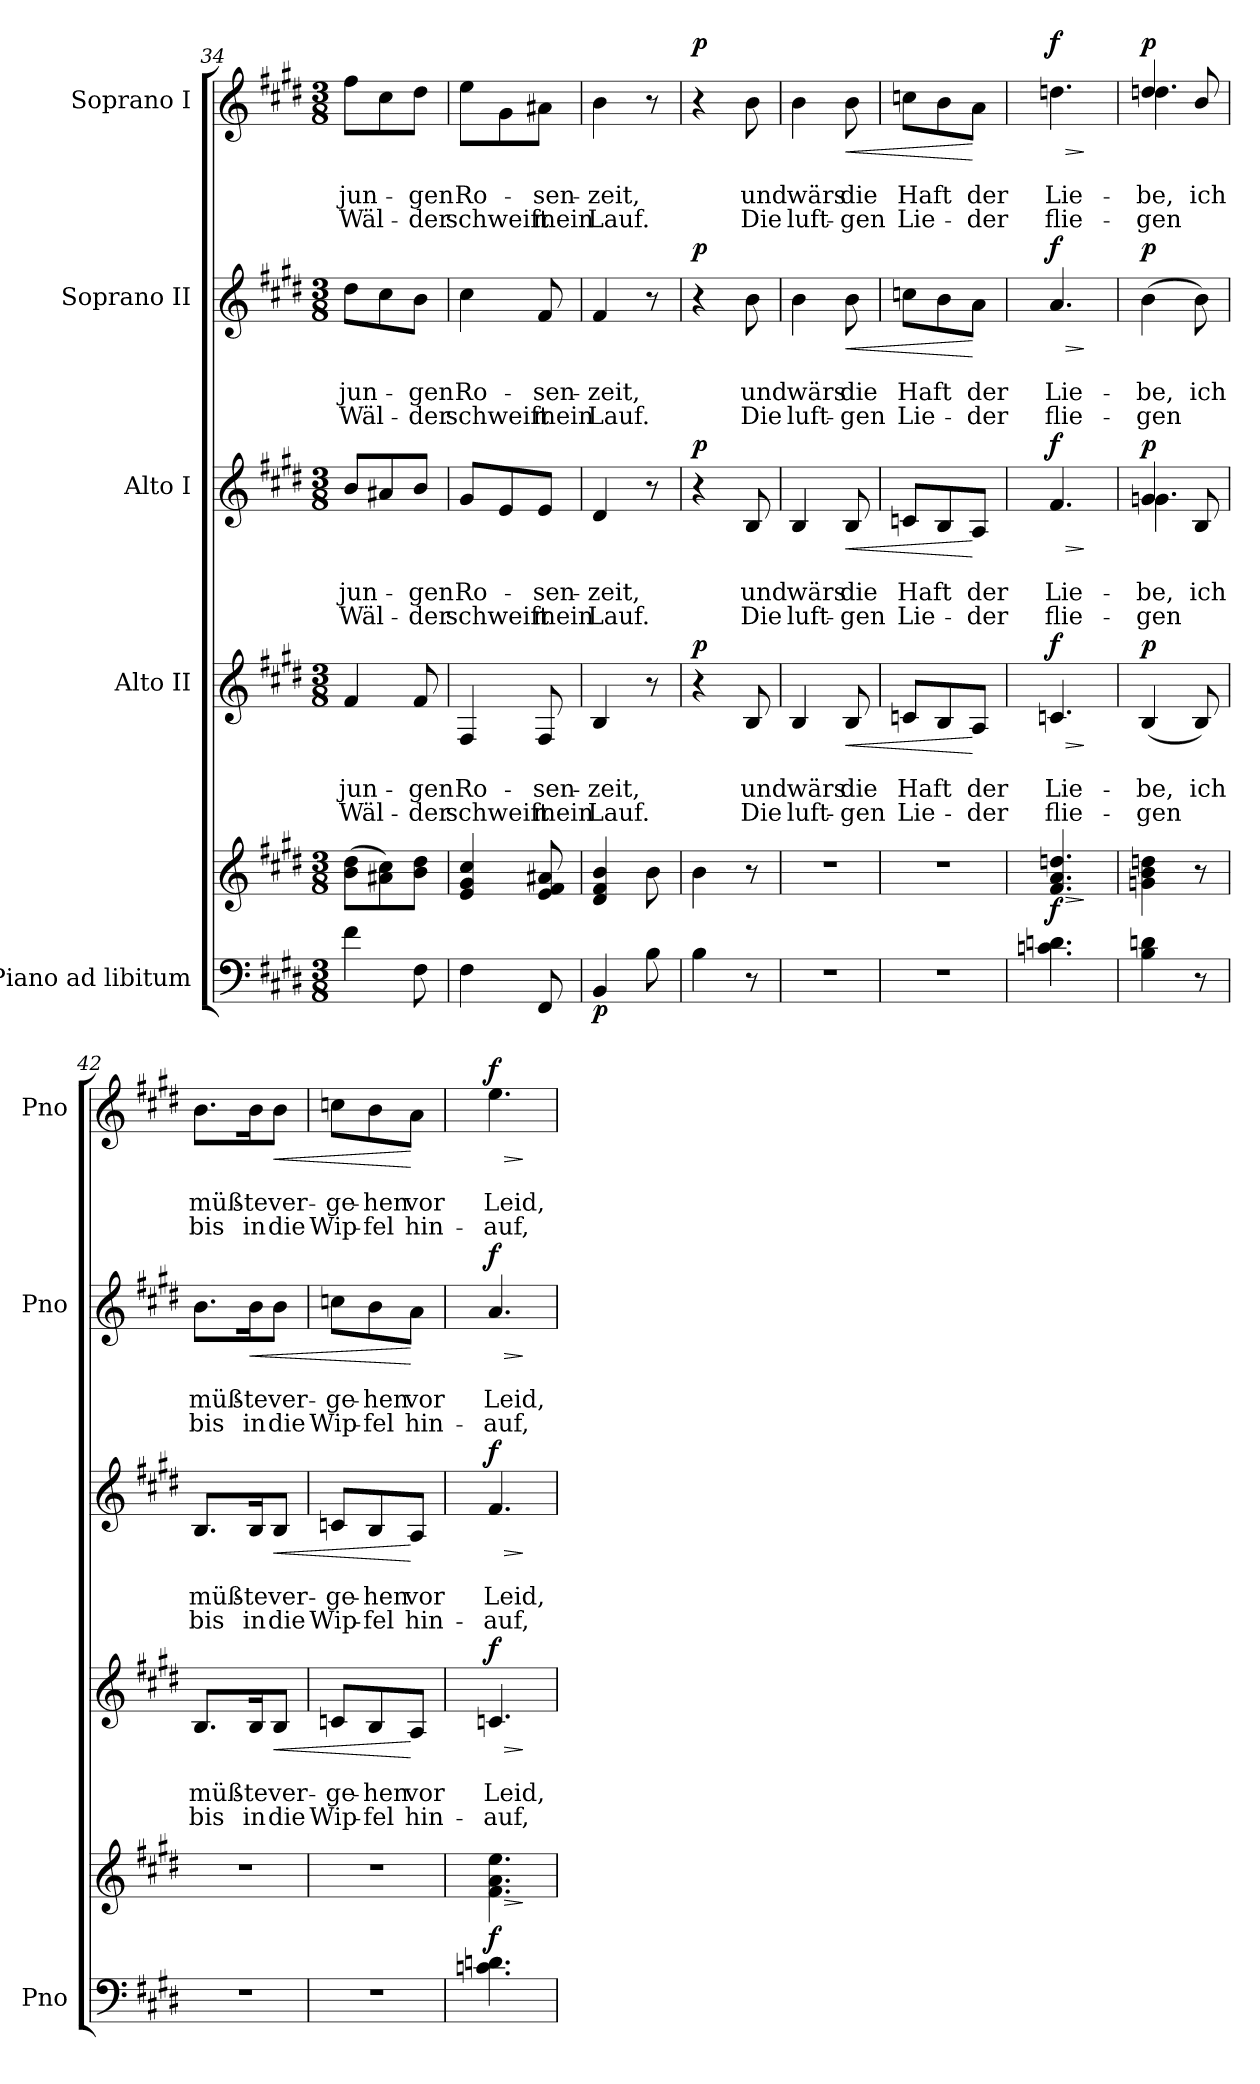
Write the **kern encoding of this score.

**kern	**kern	**dynam	**kern	**text	**text	**text	**dynam	**kern	**text	**text	**text	**dynam	**kern	**text	**text	**text	**dynam	**kern	**text	**text	**text	**dynam
*part5	*part5	*part5	*part4	*part4	*part4	*part4	*part4	*part3	*part3	*part3	*part3	*part3	*part2	*part2	*part2	*part2	*part2	*part1	*part1	*part1	*part1	*part1
*staff6	*staff5	*staff5/6	*staff4	*staff4	*staff4	*staff4	*staff4	*staff3	*staff3	*staff3	*staff3	*staff3	*staff2	*staff2	*staff2	*staff2	*staff2	*staff1	*staff1	*staff1	*staff1	*staff1
*I"Piano ad libitum	*	*	*I"Alto II	*	*	*	*	*I"Alto I	*	*	*	*	*I"Soprano II	*	*	*	*	*I"Soprano I	*	*	*	*
*I'Pno	*	*	*	*	*	*	*	*	*	*	*	*	*I'Pno	*	*	*	*	*I'Pno	*	*	*	*
*clefF4	*clefG2	*	*clefG2	*	*	*	*	*clefG2	*	*	*	*	*clefG2	*	*	*	*	*clefG2	*	*	*	*
*k[f#c#g#d#]	*k[f#c#g#d#]	*	*k[f#c#g#d#]	*	*	*	*	*k[f#c#g#d#]	*	*	*	*	*k[f#c#g#d#]	*	*	*	*	*k[f#c#g#d#]	*	*	*	*
*E:	*E:	*	*E:	*	*	*	*	*E:	*	*	*	*	*E:	*	*	*	*	*E:	*	*	*	*
*M3/8	*M3/8	*	*M3/8	*	*	*	*	*M3/8	*	*	*	*	*M3/8	*	*	*	*	*M3/8	*	*	*	*
=34	=34	=34	=34	=34	=34	=34	=34	=34	=34	=34	=34	=34	=34	=34	=34	=34	=34	=34	=34	=34	=34	=34
!	!	!	!	!	!LO:LY:b	!LO:LY:b	!	!	!	!LO:LY:b	!LO:LY:b	!	!	!	!LO:LY:b	!LO:LY:b	!	!	!	!LO:LY:b	!LO:LY:b	!
4f#\	(>8b\ 8dd#\L	.	4f#/	.	jun-	Wäl-	.	8b/L	.	jun-	Wäl-	.	8dd#\L	.	jun-	Wäl-	.	8ff#\L	.	jun-	Wäl-	.
.	8a#X\ 8cc#\)	.	.	.	.	.	.	8a#X/	.	.	.	.	8cc#\	.	.	.	.	8cc#\	.	.	.	.
!	!	!	!	!	!LO:LY:b	!LO:LY:b	!	!	!	!LO:LY:b	!LO:LY:b	!	!	!	!LO:LY:b	!LO:LY:b	!	!	!	!LO:LY:b	!LO:LY:b	!
8F#\	8b\ 8dd#\J	.	8f#/	.	-gen	-der	.	8b/J	.	-gen	-der	.	8b\J	.	-gen	-der	.	8dd#\J	.	-gen	-der	.
!!LO:PB:g=z
=35	=35	=35	=35	=35	=35	=35	=35	=35	=35	=35	=35	=35	=35	=35	=35	=35	=35	=35	=35	=35	=35	=35
!	!	!	!	!	!LO:LY:b	!LO:LY:b	!	!	!	!LO:LY:b	!LO:LY:b	!	!	!	!LO:LY:b	!LO:LY:b	!	!	!	!LO:LY:b	!LO:LY:b	!
4F#\	4e/ 4g#/ 4cc#/	.	4F#/	.	Ro-	schweift	.	8g#/L	.	Ro-	schweift	.	4cc#\	.	Ro-	schweift	.	8ee\L	.	Ro-	schweift	.
.	.	.	.	.	.	.	.	8e/	.	.	.	.	.	.	.	.	.	8g#\	.	.	.	.
!	!	!	!	!	!LO:LY:b	!LO:LY:b	!	!	!	!LO:LY:b	!LO:LY:b	!	!	!	!LO:LY:b	!LO:LY:b	!	!	!	!LO:LY:b	!LO:LY:b	!
8FF#/	8e/ 8f#/ 8a#X/	.	8F#/	.	-sen-	mein	.	8e/J	.	-sen-	mein	.	8f#/	.	-sen-	mein	.	8a#X\J	.	-sen-	mein	.
=36	=36	=36	=36	=36	=36	=36	=36	=36	=36	=36	=36	=36	=36	=36	=36	=36	=36	=36	=36	=36	=36	=36
!	!	!LO:DY:b=2	!	!	!LO:LY:b	!LO:LY:b	!	!	!	!LO:LY:b	!LO:LY:b	!	!	!	!LO:LY:b	!LO:LY:b	!	!	!	!LO:LY:b	!LO:LY:b	!
4BB/	4d#/ 4f#/ 4b/	p	4B/	.	-zeit,	Lauf.	.	4d#/	.	-zeit,	Lauf.	.	4f#/	.	-zeit,	Lauf.	.	4b\	.	-zeit,	Lauf.	.
8B\	8b\	.	8r	.	.	.	.	8r	.	.	.	.	8r	.	.	.	.	8r	.	.	.	.
=37	=37	=37	=37	=37	=37	=37	=37	=37	=37	=37	=37	=37	=37	=37	=37	=37	=37	=37	=37	=37	=37	=37
!	!	!	!	!	!	!	!LO:DY:b	!	!	!	!	!LO:DY:b	!	!	!	!	!LO:DY:b	!	!	!	!	!LO:DY:b
4B\	4b\	.	4r	.	.	.	p	4r	.	.	.	p	4r	.	.	.	p	4r	.	.	.	p
!	!	!	!	!	!LO:LY:b	!LO:LY:b	!	!	!	!LO:LY:b	!LO:LY:b	!	!	!	!LO:LY:b	!LO:LY:b	!	!	!	!LO:LY:b	!LO:LY:b	!
8r	8r	.	8B/	.	und	Die	.	8B/	.	und	Die	.	8b\	.	und	Die	.	8b\	.	und	Die	.
=38	=38	=38	=38	=38	=38	=38	=38	=38	=38	=38	=38	=38	=38	=38	=38	=38	=38	=38	=38	=38	=38	=38
!	!	!	!	!	!LO:LY:b	!LO:LY:b	!	!	!	!LO:LY:b	!LO:LY:b	!	!	!	!LO:LY:b	!LO:LY:b	!	!	!	!LO:LY:b	!LO:LY:b	!
4.r	4.r	.	4B/	.	wärs	luft-	.	4B/	.	wärs	luft-	.	4b\	.	wärs	luft-	.	4b\	.	wärs	luft-	.
!	!	!	!	!	!LO:LY:b	!LO:LY:b	!LO:HP:b	!	!	!LO:LY:b	!LO:LY:b	!LO:HP:b	!	!	!LO:LY:b	!LO:LY:b	!LO:HP:b	!	!	!LO:LY:b	!LO:LY:b	!LO:HP:b
.	.	.	8B/	.	die	-gen	<	8B/	.	die	-gen	<	8b\	.	die	-gen	<	8b\	.	die	-gen	<
=39	=39	=39	=39	=39	=39	=39	=39	=39	=39	=39	=39	=39	=39	=39	=39	=39	=39	=39	=39	=39	=39	=39
!	!	!	!	!	!LO:LY:b	!LO:LY:b	!	!	!	!LO:LY:b	!LO:LY:b	!	!	!	!LO:LY:b	!LO:LY:b	!	!	!	!LO:LY:b	!LO:LY:b	!
4.r	4.r	.	8cn/L	.	Haft	Lie-	.	8cn/L	.	Haft	Lie-	.	8ccn\L	.	Haft	Lie-	.	8ccn\L	.	Haft	Lie-	.
.	.	.	8B/	.	.	.	.	8B/	.	.	.	.	8b\	.	.	.	.	8b\	.	.	.	.
!	!	!	!	!	!LO:LY:b	!LO:LY:b	!	!	!	!LO:LY:b	!LO:LY:b	!	!	!	!LO:LY:b	!LO:LY:b	!	!	!	!LO:LY:b	!LO:LY:b	!
.	.	.	8A/J	.	der	-der	[	8A/J	.	der	-der	[	8a\J	.	der	-der	[	8a\J	.	der	-der	[
=40	=40	=40	=40	=40	=40	=40	=40	=40	=40	=40	=40	=40	=40	=40	=40	=40	=40	=40	=40	=40	=40	=40
!	!	!LO:HP:b	!	!	!LO:LY:b	!LO:LY:b	!LO:HP:b	!	!	!LO:LY:b	!LO:LY:b	!LO:HP:b	!	!	!LO:LY:b	!LO:LY:b	!LO:HP:b	!	!	!LO:LY:b	!LO:LY:b	!LO:HP:b
!	!	!LO:DY:n=1:b	!	!	!	!	!LO:DY:n=1:b	!	!	!	!	!LO:DY:n=1:b	!	!	!	!	!LO:DY:n=1:b	!	!	!	!	!LO:DY:n=1:b
4.cn\ 4.dn\	4.f#/ 4.a/ 4.ddn/	> f	4.cn/	.	Lie-	flie-	> f	4.f#/	.	Lie-	flie-	> f	4.a/	.	Lie-	flie-	> f	4.ddn\	.	Lie-	flie-	> f
.	.	]	.	.	.	.	]	.	.	.	.	]	.	.	.	.	]	.	.	.	.	]
=41	=41	=41	=41	=41	=41	=41	=41	=41	=41	=41	=41	=41	=41	=41	=41	=41	=41	=41	=41	=41	=41	=41
!	!	!	!	!	!LO:LY:b	!LO:LY:b	!LO:DY:b	!	!	!LO:LY:b	!LO:LY:b	!LO:DY:b	!	!	!LO:LY:b	!LO:LY:b	!LO:DY:b	!	!	!LO:LY:b	!LO:LY:b	!LO:DY:b
*	*	*	*	*	*	*	*	*^	*	*	*	*	*	*	*	*	*	*^	*	*	*	*
4B\ 4dn\	4gn\ 4b\ 4ddn\	.	(<4B/	.	-be,	-gen	p	4gn/	4.g\	.	-be,	-gen	p	(>4b\	.	-be,	-gen	p	4ddn/	4.dd\	.	-be,	-gen	p
!	!	!	!	!	!LO:LY:b	!	!	!	!	!	!LO:LY:b	!	!	!	!	!LO:LY:b	!	!	!	!	!	!LO:LY:b	!	!
8r	8r	.	8B/)	.	ich	.	.	8B/	.	.	ich	.	.	8b\)	.	ich	.	.	8b/	.	.	ich	.	.
*	*	*	*	*	*	*	*	*v	*v	*	*	*	*	*	*	*	*	*	*v	*v	*	*	*	*
!!LO:PB:g=z
=42	=42	=42	=42	=42	=42	=42	=42	=42	=42	=42	=42	=42	=42	=42	=42	=42	=42	=42	=42	=42	=42	=42
!	!	!	!	!	!LO:LY:b	!LO:LY:b	!	!	!	!LO:LY:b	!LO:LY:b	!	!	!	!LO:LY:b	!LO:LY:b	!	!	!	!LO:LY:b	!LO:LY:b	!
4.r	4.r	.	8.B/L	.	müß-	bis	.	8.B/L	.	müß-	bis	.	8.b\L	.	müß-	bis	.	8.b\L	.	müß-	bis	.
!	!	!	!	!	!LO:LY:b	!LO:LY:b	!	!	!	!LO:LY:b	!LO:LY:b	!	!	!	!LO:LY:b	!LO:LY:b	!LO:HP:b	!	!	!LO:LY:b	!LO:LY:b	!
.	.	.	16B/K	.	-te	in	.	16B/K	.	-te	in	.	16b\K	.	-te	in	<	16b\K	.	-te	in	.
!	!	!	!	!	!LO:LY:b	!LO:LY:b	!LO:HP:b	!	!	!LO:LY:b	!LO:LY:b	!LO:HP:b	!	!	!LO:LY:b	!LO:LY:b	!	!	!	!LO:LY:b	!LO:LY:b	!LO:HP:b
.	.	.	8B/J	.	ver-	die	<	8B/J	.	ver-	die	<	8b\J	.	ver-	die	.	8b\J	.	ver-	die	<
=43	=43	=43	=43	=43	=43	=43	=43	=43	=43	=43	=43	=43	=43	=43	=43	=43	=43	=43	=43	=43	=43	=43
!	!	!	!	!	!LO:LY:b	!LO:LY:b	!	!	!	!LO:LY:b	!LO:LY:b	!	!	!	!LO:LY:b	!LO:LY:b	!	!	!	!LO:LY:b	!LO:LY:b	!
4.r	4.r	.	8cn/L	.	-ge-	Wip-	.	8cn/L	.	-ge-	Wip-	.	8ccn\L	.	-ge-	Wip-	.	8ccn\L	.	-ge-	Wip-	.
!	!	!	!	!	!LO:LY:b	!LO:LY:b	!	!	!	!LO:LY:b	!LO:LY:b	!	!	!	!LO:LY:b	!LO:LY:b	!	!	!	!LO:LY:b	!LO:LY:b	!
.	.	.	8B/	.	-hen	-fel	.	8B/	.	-hen	-fel	.	8b\	.	-hen	-fel	.	8b\	.	-hen	-fel	.
!	!	!	!	!	!LO:LY:b	!LO:LY:b	!	!	!	!LO:LY:b	!LO:LY:b	!	!	!	!LO:LY:b	!LO:LY:b	!	!	!	!LO:LY:b	!LO:LY:b	!
.	.	.	8A/J	.	vor	hin-	[	8A/J	.	vor	hin-	[	8a\J	.	vor	hin-	[	8a\J	.	vor	hin-	[
=44	=44	=44	=44	=44	=44	=44	=44	=44	=44	=44	=44	=44	=44	=44	=44	=44	=44	=44	=44	=44	=44	=44
!	!	!LO:HP:b	!	!	!LO:LY:b	!LO:LY:b	!LO:HP:b	!	!	!LO:LY:b	!LO:LY:b	!LO:HP:b	!	!	!LO:LY:b	!LO:LY:b	!LO:HP:b	!	!	!LO:LY:b	!LO:LY:b	!LO:HP:b
!	!	!LO:DY:n=1:b	!	!	!	!	!LO:DY:n=1:b	!	!	!	!	!LO:DY:n=1:b	!	!	!	!	!LO:DY:n=1:b	!	!	!	!	!LO:DY:n=1:b
4.cn\ 4.dn\	4.f#\ 4.a\ 4.ee\	> f	4.cn/	.	Leid,	-auf,	> f	4.f#/	.	Leid,	-auf,	> f	4.a/	.	Leid,	-auf,	> f	4.ee\	.	Leid,	-auf,	> f
.	.	]	.	.	.	.	]	.	.	.	.	]	.	.	.	.	]	.	.	.	.	]
=	=	=	=	=	=	=	=	=	=	=	=	=	=	=	=	=	=	=	=	=	=	=
*-	*-	*-	*-	*-	*-	*-	*-	*-	*-	*-	*-	*-	*-	*-	*-	*-	*-	*-	*-	*-	*-	*-
